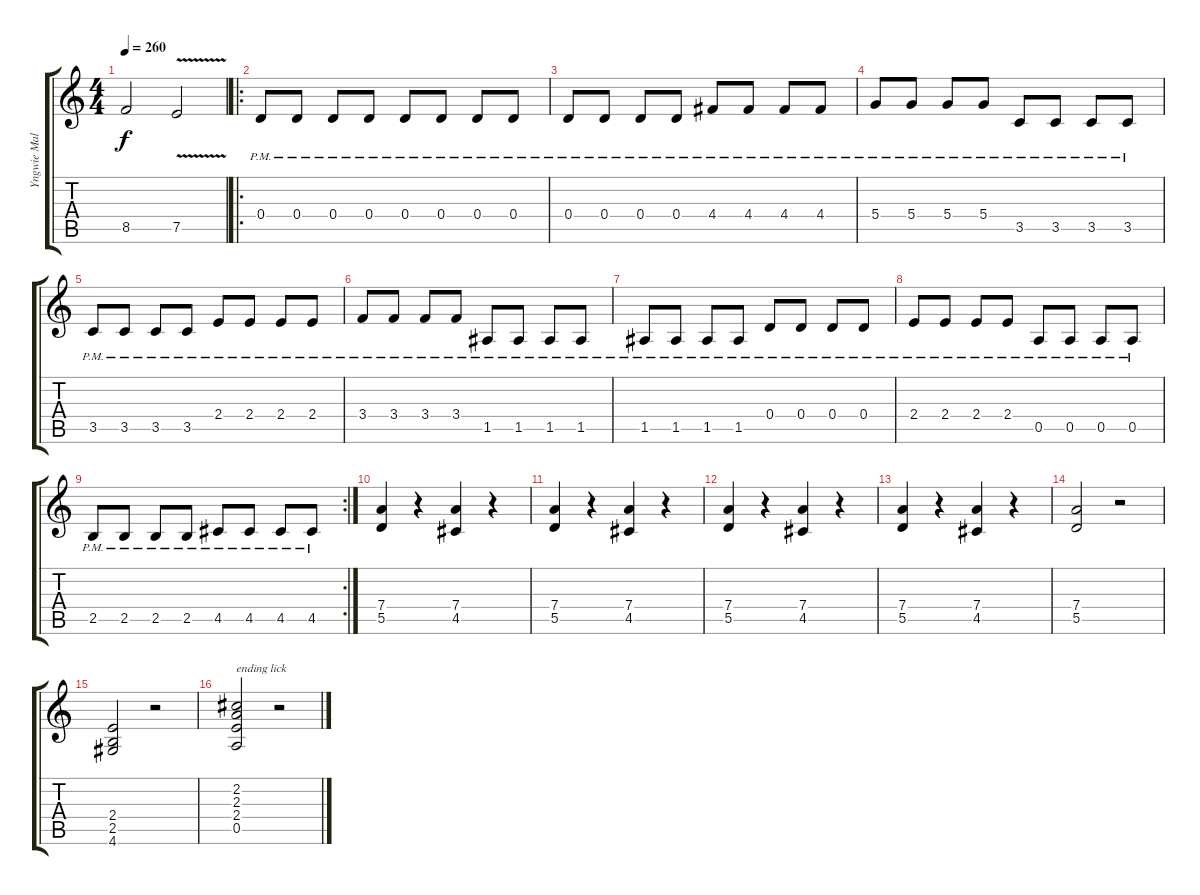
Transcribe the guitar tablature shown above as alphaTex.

\track ("Yngwie Malmsteen RhitmicGuitar" "Yngwie Mal") {instrument acousticguitarsteel}
\staff {score tabs}
\tuning (E4 B3 G3 D3 A2 E2) {hide}
\ts (4 4)
\tempo 260
\clef g2
\ks c
8.5.2{dy f} 7.5{v}.2 |
\ro
0.4{pm}.8 0.4{pm}.8 0.4{pm}.8 0.4{pm}.8 0.4{pm}.8 0.4{pm}.8 0.4{pm}.8 0.4{pm}.8 |
0.4{pm}.8 0.4{pm}.8 0.4{pm}.8 0.4{pm}.8 4.4{pm}.8 4.4{pm}.8 4.4{pm}.8 4.4{pm}.8 |
5.4{pm}.8 5.4{pm}.8 5.4{pm}.8 5.4{pm}.8 3.5{pm}.8 3.5{pm}.8 3.5{pm}.8 3.5{pm}.8 |
3.5{pm}.8 3.5{pm}.8 3.5{pm}.8 3.5{pm}.8 2.4{pm}.8 2.4{pm}.8 2.4{pm}.8 2.4{pm}.8 |
3.4{pm}.8 3.4{pm}.8 3.4{pm}.8 3.4{pm}.8 1.5{pm}.8 1.5{pm}.8 1.5{pm}.8 1.5{pm}.8 |
1.5{pm}.8 1.5{pm}.8 1.5{pm}.8 1.5{pm}.8 0.4{pm}.8 0.4{pm}.8 0.4{pm}.8 0.4{pm}.8 |
2.4{pm}.8 2.4{pm}.8 2.4{pm}.8 2.4{pm}.8 0.5{pm}.8 0.5{pm}.8 0.5{pm}.8 0.5{pm}.8 |
\rc 2
2.5{pm}.8 2.5{pm}.8 2.5{pm}.8 2.5{pm}.8 4.5{pm}.8 4.5{pm}.8 4.5{pm}.8 4.5{pm}.8 |
(7.4 5.5).4 r.4 (7.4 4.5).4 r.4 |
(7.4 5.5).4 r.4 (7.4 4.5).4 r.4 |
(7.4 5.5).4 r.4 (7.4 4.5).4 r.4 |
(7.4 5.5).4 r.4 (7.4 4.5).4 r.4 |
(7.4 5.5).2 r.2 |
(2.4 2.5 4.6).2 r.2 |
(2.2 2.3 2.4 0.5).2{txt "ending lick"} r.2
